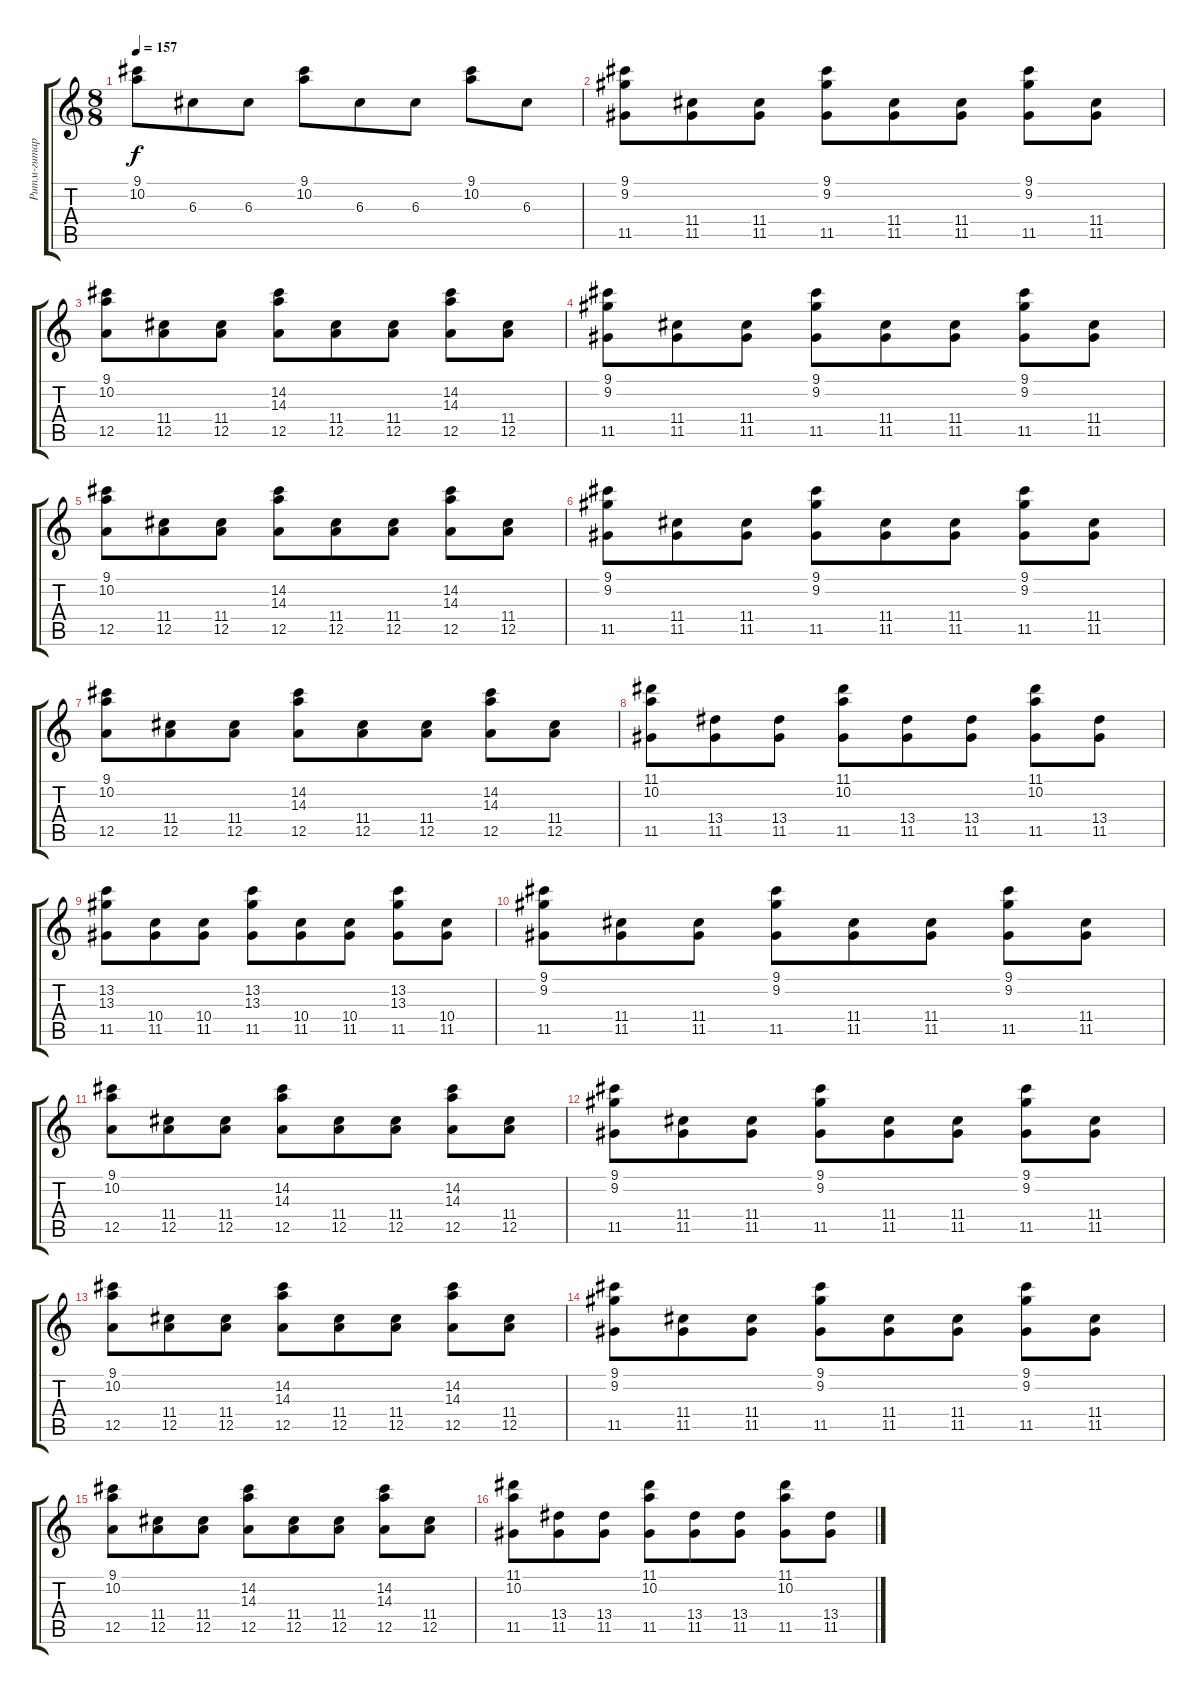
\track ("Ритм-гитара" "Ритм-гитар") {instrument distortionguitar}
\staff {score tabs}
\tuning (E4 B3 G3 D3 A2 E2) {hide}
\ts (8 8)
\tempo 157
\clef g2
\ks c
(9.1 10.2).8{dy f} 6.3.8 6.3.8 (9.1 10.2).8 6.3.8 6.3.8 (9.1 10.2).8 6.3.8 |
(9.1 9.2 11.5).8 (11.4 11.5).8 (11.4 11.5).8 (9.1 9.2 11.5).8 (11.4 11.5).8 (11.4 11.5).8 (9.1 9.2 11.5).8 (11.4 11.5).8 |
(9.1 10.2 12.5).8 (11.4 12.5).8 (11.4 12.5).8 (14.2 14.3 12.5).8 (11.4 12.5).8 (11.4 12.5).8 (14.2 14.3 12.5).8 (11.4 12.5).8 |
(9.1 9.2 11.5).8 (11.4 11.5).8 (11.4 11.5).8 (9.1 9.2 11.5).8 (11.4 11.5).8 (11.4 11.5).8 (9.1 9.2 11.5).8 (11.4 11.5).8 |
(9.1 10.2 12.5).8 (11.4 12.5).8 (11.4 12.5).8 (14.2 14.3 12.5).8 (11.4 12.5).8 (11.4 12.5).8 (14.2 14.3 12.5).8 (11.4 12.5).8 |
(9.1 9.2 11.5).8 (11.4 11.5).8 (11.4 11.5).8 (9.1 9.2 11.5).8 (11.4 11.5).8 (11.4 11.5).8 (9.1 9.2 11.5).8 (11.4 11.5).8 |
(9.1 10.2 12.5).8 (11.4 12.5).8 (11.4 12.5).8 (14.2 14.3 12.5).8 (11.4 12.5).8 (11.4 12.5).8 (14.2 14.3 12.5).8 (11.4 12.5).8 |
(11.1 10.2 11.5).8 (13.4 11.5).8 (13.4 11.5).8 (11.1 10.2 11.5).8 (13.4 11.5).8 (13.4 11.5).8 (11.1 10.2 11.5).8 (13.4 11.5).8 |
(13.2 13.3 11.5).8 (10.4 11.5).8 (10.4 11.5).8 (13.2 13.3 11.5).8 (10.4 11.5).8 (10.4 11.5).8 (13.2 13.3 11.5).8 (10.4 11.5).8 |
(9.1 9.2 11.5).8 (11.4 11.5).8 (11.4 11.5).8 (9.1 9.2 11.5).8 (11.4 11.5).8 (11.4 11.5).8 (9.1 9.2 11.5).8 (11.4 11.5).8 |
(9.1 10.2 12.5).8 (11.4 12.5).8 (11.4 12.5).8 (14.2 14.3 12.5).8 (11.4 12.5).8 (11.4 12.5).8 (14.2 14.3 12.5).8 (11.4 12.5).8 |
(9.1 9.2 11.5).8 (11.4 11.5).8 (11.4 11.5).8 (9.1 9.2 11.5).8 (11.4 11.5).8 (11.4 11.5).8 (9.1 9.2 11.5).8 (11.4 11.5).8 |
(9.1 10.2 12.5).8 (11.4 12.5).8 (11.4 12.5).8 (14.2 14.3 12.5).8 (11.4 12.5).8 (11.4 12.5).8 (14.2 14.3 12.5).8 (11.4 12.5).8 |
(9.1 9.2 11.5).8 (11.4 11.5).8 (11.4 11.5).8 (9.1 9.2 11.5).8 (11.4 11.5).8 (11.4 11.5).8 (9.1 9.2 11.5).8 (11.4 11.5).8 |
(9.1 10.2 12.5).8 (11.4 12.5).8 (11.4 12.5).8 (14.2 14.3 12.5).8 (11.4 12.5).8 (11.4 12.5).8 (14.2 14.3 12.5).8 (11.4 12.5).8 |
(11.1 10.2 11.5).8 (13.4 11.5).8 (13.4 11.5).8 (11.1 10.2 11.5).8 (13.4 11.5).8 (13.4 11.5).8 (11.1 10.2 11.5).8 (13.4 11.5).8
